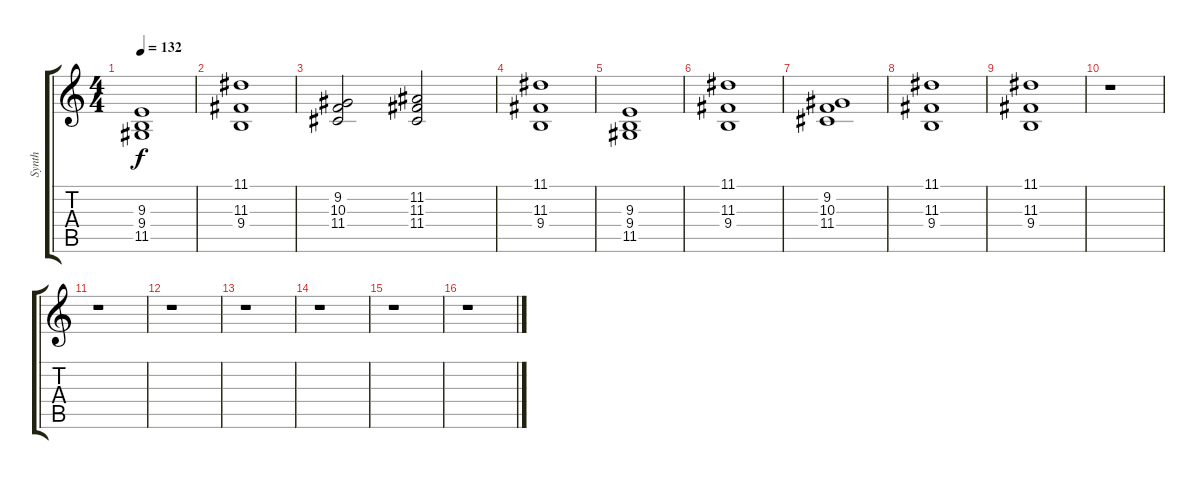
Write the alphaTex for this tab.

\track ("Synth" "Synth") {instrument synthstrings1}
\staff {score tabs}
\tuning (E4 B3 G3 D3 A2 E2) {hide}
\ts (4 4)
\tempo 132
\clef g2
\ks c
(9.3 9.4 11.5).1{dy f instrument synthstrings1} |
(11.1 11.3 9.4).1 |
(9.2 10.3 11.4).2 (11.2 11.3 11.4).2 |
(11.1 11.3 9.4).1 |
(9.3 9.4 11.5).1 |
(11.1 11.3 9.4).1 |
(9.2 10.3 11.4).1 |
(11.1 11.3 9.4).1 |
(11.1 11.3 9.4).1 |
r.1 |
r.1 |
r.1 |
r.1 |
r.1 |
r.1 |
r.1
